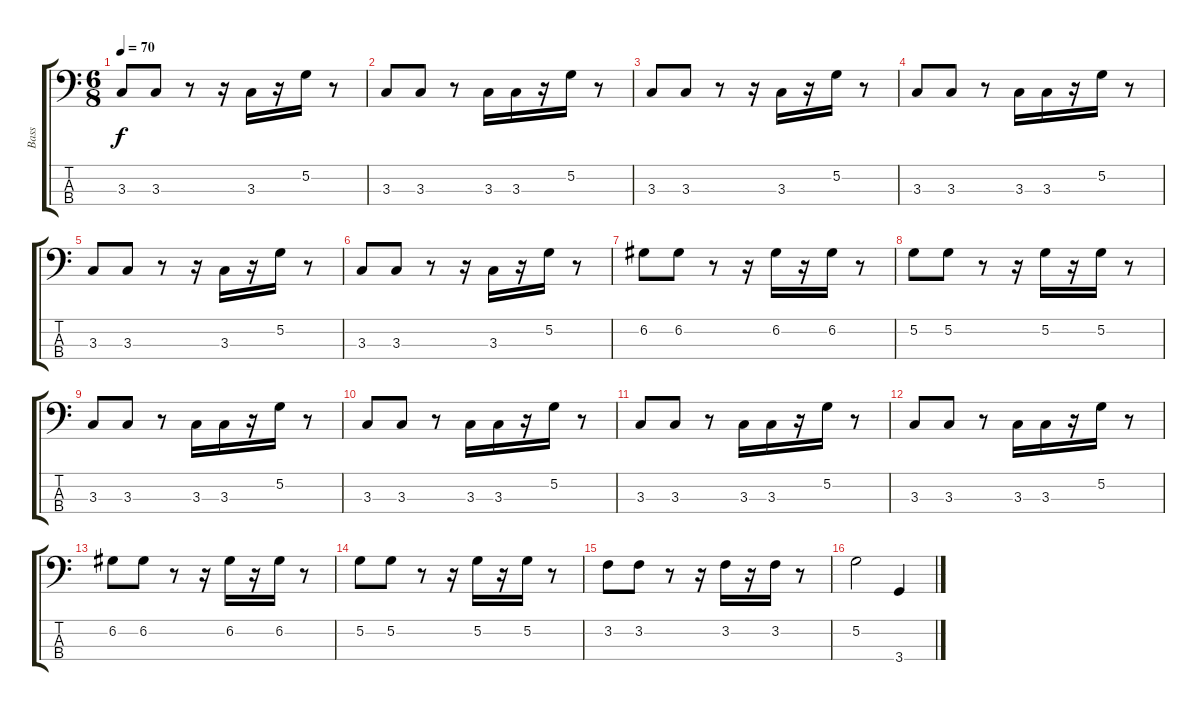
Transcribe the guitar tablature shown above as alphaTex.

\track ("Bass" "Bass") {instrument acousticguitarnylon}
\staff {score tabs}
\tuning (G2 D2 A1 E1) {hide}
\ts (6 8)
\tempo 70
\clef f4
\ks c
3.3.8{dy f} 3.3.8 r.8 r.16 3.3.16 r.16 5.2.16 r.8 |
3.3.8 3.3.8 r.8 3.3.16 3.3.16 r.16 5.2.16 r.8 |
3.3.8 3.3.8 r.8 r.16 3.3.16 r.16 5.2.16 r.8 |
3.3.8 3.3.8 r.8 3.3.16 3.3.16 r.16 5.2.16 r.8 |
3.3.8 3.3.8 r.8 r.16 3.3.16 r.16 5.2.16 r.8 |
3.3.8 3.3.8 r.8 r.16 3.3.16 r.16 5.2.16 r.8 |
6.2.8 6.2.8 r.8 r.16 6.2.16 r.16 6.2.16 r.8 |
5.2.8 5.2.8 r.8 r.16 5.2.16 r.16 5.2.16 r.8 |
3.3.8 3.3.8 r.8 3.3.16 3.3.16 r.16 5.2.16 r.8 |
3.3.8 3.3.8 r.8 3.3.16 3.3.16 r.16 5.2.16 r.8 |
3.3.8 3.3.8 r.8 3.3.16 3.3.16 r.16 5.2.16 r.8 |
3.3.8 3.3.8 r.8 3.3.16 3.3.16 r.16 5.2.16 r.8 |
6.2.8 6.2.8 r.8 r.16 6.2.16 r.16 6.2.16 r.8 |
5.2.8 5.2.8 r.8 r.16 5.2.16 r.16 5.2.16 r.8 |
3.2.8 3.2.8 r.8 r.16 3.2.16 r.16 3.2.16 r.8 |
5.2.2 3.4{sl}.4
